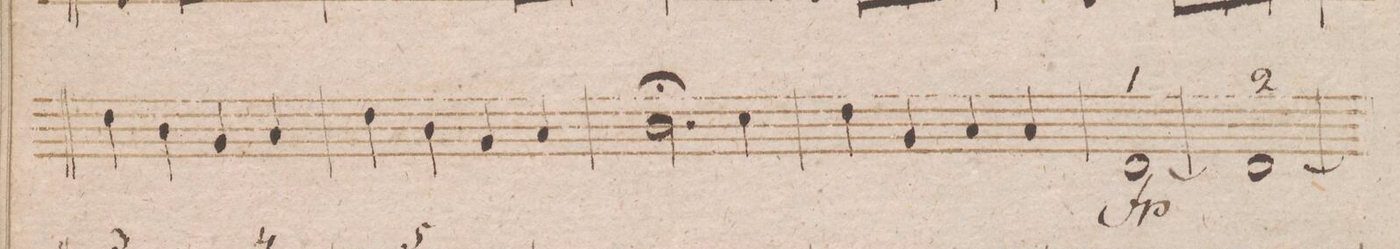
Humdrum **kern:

**kern	**dynam
*I"Violoncello et Baſso.	*
*clefF4	*
*k[b-]	*
*met(c)	*
*M4/4	*
4F\	.
4D\	.
4BB-/	.
4C/	.
=269	=269
4F\	.
4D\	.
4BB-/	.
4C/	.
=270	=270
2.D;\	.
4E\	.
=271	=271
4F\	.
4BB-/	.
4C/	.
4C/	.
=272	=272
[1FF	fp
=273	=273
1FF_	.
=274	=274
*-	*-
